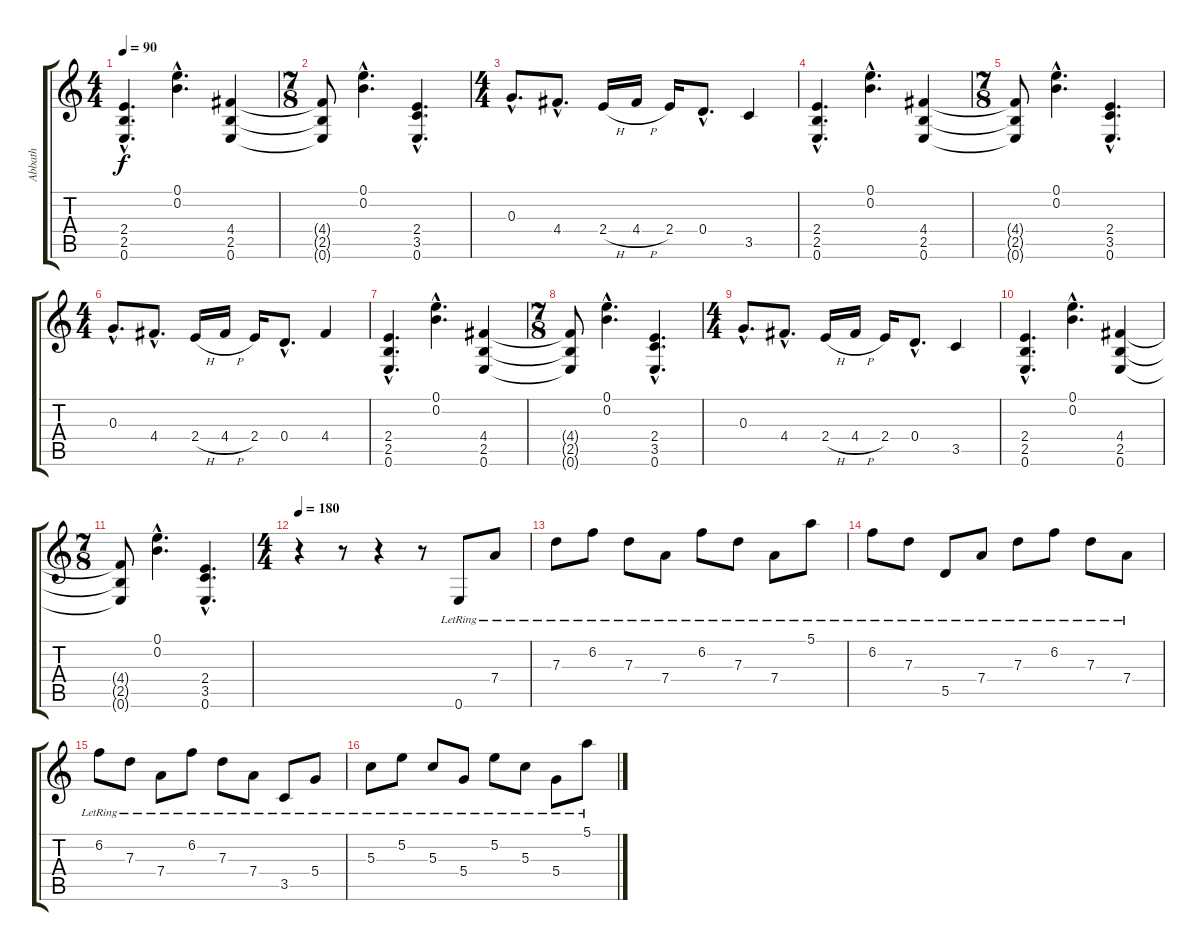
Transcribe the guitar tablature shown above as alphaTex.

\track ("Abbath" "Abbath") {instrument distortionguitar}
\staff {score tabs}
\tuning (E4 B3 G3 D3 A2 E2) {hide}
\ts (4 4)
\tempo 90
\clef g2
\ks c
(2.4{hac} 2.5{hac} 0.6{hac}).4{d dy f} (0.1{hac} 0.2{hac}).4{d} (4.4 2.5 0.6).4 |
\ts (7 8)
(4.4{t} 2.5{t} 0.6{t}).8 (0.1{hac} 0.2{hac}).4{d} (2.4{hac} 3.5{hac} 0.6{hac}).4{d} |
\ts (4 4)
0.3{hac}.8{d} 4.4{hac}.8{d} 2.4{h}.16 4.4{h}.16 2.4.16 0.4{hac}.8{d} 3.5.4 |
(2.4{hac} 2.5{hac} 0.6{hac}).4{d} (0.1{hac} 0.2{hac}).4{d} (4.4 2.5 0.6).4 |
\ts (7 8)
(4.4{t} 2.5{t} 0.6{t}).8 (0.1{hac} 0.2{hac}).4{d} (2.4{hac} 3.5{hac} 0.6{hac}).4{d} |
\ts (4 4)
0.3{hac}.8{d} 4.4{hac}.8{d} 2.4{h}.16 4.4{h}.16 2.4.16 0.4{hac}.8{d} 4.4.4 |
(2.4{hac} 2.5{hac} 0.6{hac}).4{d} (0.1{hac} 0.2{hac}).4{d} (4.4 2.5 0.6).4 |
\ts (7 8)
(4.4{t} 2.5{t} 0.6{t}).8 (0.1{hac} 0.2{hac}).4{d} (2.4{hac} 3.5{hac} 0.6{hac}).4{d} |
\ts (4 4)
0.3{hac}.8{d} 4.4{hac}.8{d} 2.4{h}.16 4.4{h}.16 2.4.16 0.4{hac}.8{d} 3.5.4 |
(2.4{hac} 2.5{hac} 0.6{hac}).4{d} (0.1{hac} 0.2{hac}).4{d} (4.4 2.5 0.6).4 |
\ts (7 8)
(4.4{t} 2.5{t} 0.6{t}).8 (0.1{hac} 0.2{hac}).4{d} (2.4{hac} 3.5{hac} 0.6{hac}).4{d} |
\ts (4 4)
\tempo 180
r.4{instrument electricguitarclean} r.8 r.4 r.8 0.6{lr}.8 7.4{lr}.8 |
7.3{lr}.8 6.2{lr}.8 7.3{lr}.8 7.4{lr}.8 6.2{lr}.8 7.3{lr}.8 7.4{lr}.8 5.1{lr}.8 |
6.2{lr}.8 7.3{lr}.8 5.5{lr}.8 7.4{lr}.8 7.3{lr}.8 6.2{lr}.8 7.3{lr}.8 7.4{lr}.8 |
6.2{lr}.8 7.3{lr}.8 7.4{lr}.8 6.2{lr}.8 7.3{lr}.8 7.4{lr}.8 3.5{lr}.8 5.4{lr}.8 |
5.3{lr}.8 5.2{lr}.8 5.3{lr}.8 5.4{lr}.8 5.2{lr}.8 5.3{lr}.8 5.4{lr}.8 5.1{lr}.8
